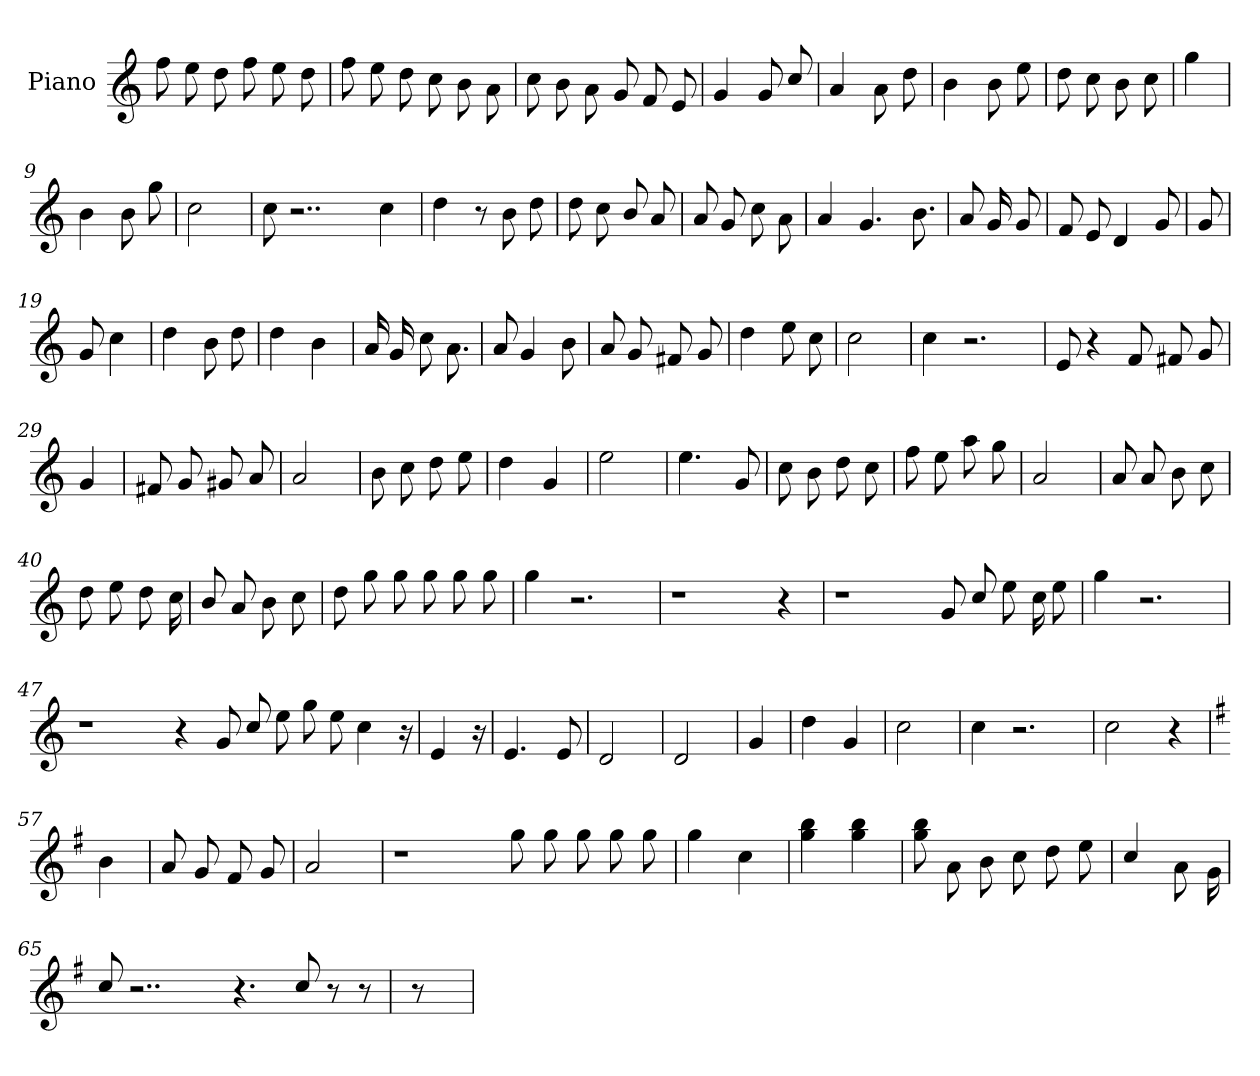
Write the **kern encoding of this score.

**kern
*part1
*staff1
*I"Piano
*I'Pno
*clefG2
*k[]
=1
8ff\
8ee\
8dd\
8ff\
8ee\
8dd\
=2
8ff\
8ee\
8dd\
8cc\
8b\
8a\
=3
8cc\
8b\
8a\
8g/
8f/
8e/
=4
4g/
8g/
8cc/
=5
4a/
8a\
8dd\
=6
4b\
8b\
8ee\
=7
8dd\
8cc\
8b\
8cc\
=8
4gg\
!!LO:LB:g=z
=9
4b\
8b\
8gg\
=10
2cc\
=11
8cc\
2..r
4cc\
=12
4dd\
8r
8b\
8dd\
=13
8dd\
8cc\
8b/
8a/
=14
8a/
8g/
8cc\
8a\
=15
4a/
4.g/
8.b\
!!LO:LB:g=z
=16
8a/
16g/
8g/
=17
8f/
8e/
4d/
8g/
=18
8g/
=19
8g/
4cc\
=20
4dd\
8b\
8dd\
=21
4dd\
4b\
=22
16a/
16g/
8cc\
8.a\
!!LO:LB:g=z
=23
8a/
4g/
8b\
=24
8a/
8g/
8f#/
8g/
=25
4dd\
8ee\
8cc\
=26
2cc\
=27
4cc\
2.r
=28
8e/
4r
8f/
8f#/
8g/
=29
4g/
!!LO:LB:g=z
=30
8f#/
8g/
8g#/
8a/
=31
2a/
=32
8b\
8cc\
8dd\
8ee\
=33
4dd\
4g/
=34
2ee\
=35
4.ee\
8g/
=36
8cc\
8b\
8dd\
8cc\
!!LO:LB:g=z
=37
8ff\
8ee\
8aa\
8gg\
=38
2a/
=39
8a/
8a/
8b\
8cc\
=40
8dd\
8ee\
8dd\
16cc\
=41
8b/
8a/
8b\
8cc\
=42
8dd\
8gg\
8gg\
8gg\
8gg\
8gg\
=43
4gg\
2.r
!!LO:LB:g=z
=44
1r
4r
=45
1r
8g/
8cc/
8ee\
16cc\
8ee\
=46
4gg\
2.r
=47
1r
4r
8g/
8cc/
8ee\
8gg\
8ee\
4cc\
16r
!!LO:LB:g=z
=48
4e/
16r
=49
4.e/
8e/
=50
2d/
=51
2d/
=52
4g/
=53
4dd\
4g/
=54
2cc\
=55
4cc\
2.r
!!LO:LB:g=z
=56
2cc\
4r
=57
*k[f#]
4b\
=58
8a/
8g/
8f#/
8g/
=59
2a/
=60
1r
8gg\
8gg\
8gg\
8gg\
8gg\
=61
4gg\
4cc\
!!LO:LB:g=z
=62
4bb\ 4gg\
4gg\ 4bb\
=63
8bb\ 8gg\
8a\
8b\
8cc\
8dd\
8ee\
=64
4cc/
8a\
16g\
=65
8cc/
2..r
4.r
8cc/
8r
8r
=66
8r
=
*-
